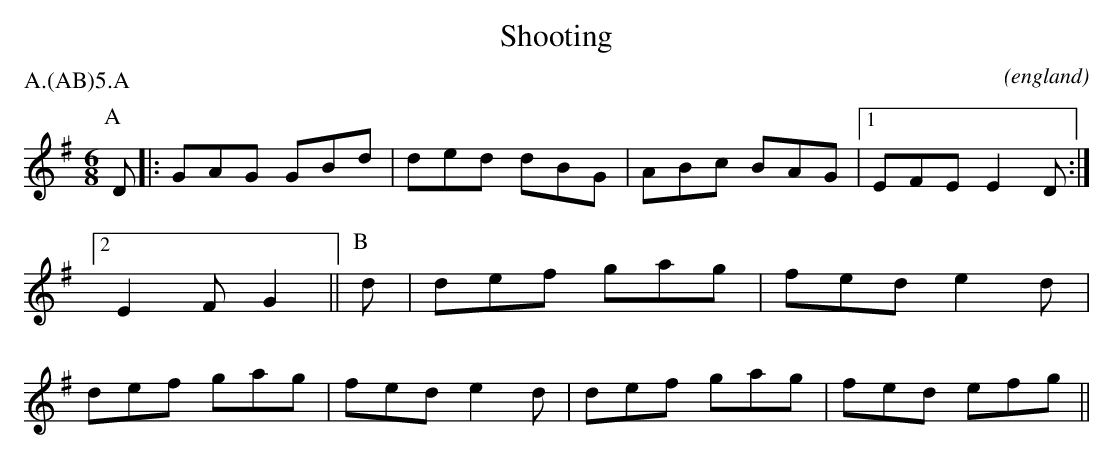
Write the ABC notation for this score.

X:1
T:Shooting
O:england
M:6/8
C:
P:A.(AB)5.A
L:1/8
K:G
P:A
D|:GAG GBd|ded dBG|ABc BAG|1 EFE E2 D:|2 E2 F G2||\
P:B
d|def gag|fed e2 d|def gag|fed e2 d|def  gag|fed efg||
